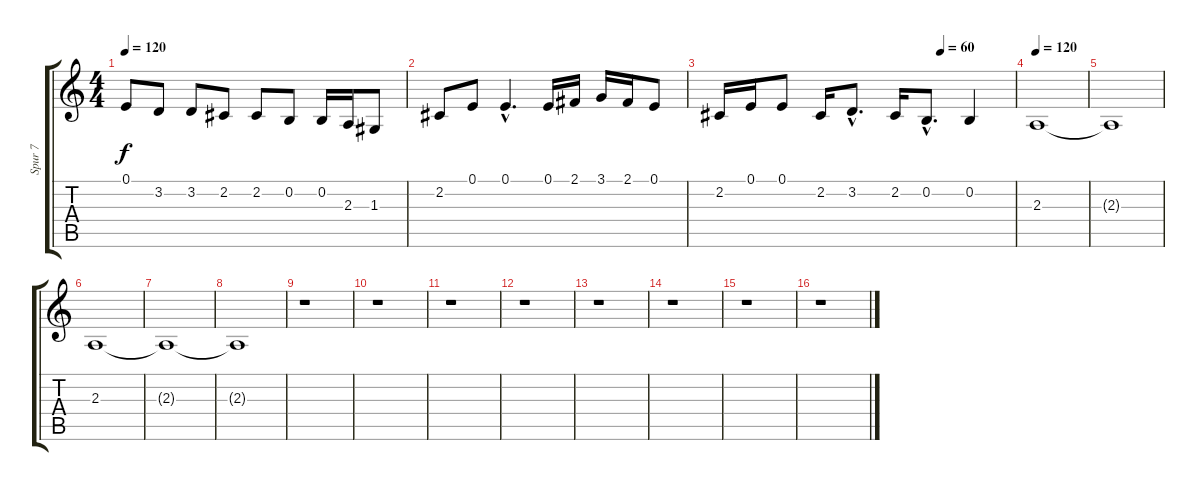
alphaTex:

\track ("Spur 7" "Spur 7") {instrument lead2sawtooth}
\staff {score tabs}
\tuning (E4 B3 G3 D3 A2 E2) {hide}
\ts (4 4)
\tempo 120
\clef g2
\ks c
0.1{t}.8{dy f} 3.2.8 3.2.8 2.2.8 2.2.8 0.2.8 0.2.16 2.3.16 1.3.8 |
2.2.8 0.1.8 0.1{hac}.4{d} 0.1.16 2.1.16 3.1.16 2.1.16 0.1.8 |
\tempo (60 0.75)
2.2.16 0.1.16 0.1.8 2.2.16 3.2{hac}.8{d} 2.2.16 0.2{hac}.8{d} 0.2.4 |
\tempo 120
2.3.1 |
2.3{t}.1 |
2.3.1 |
2.3{t}.1 |
2.3{t}.1 |
r.1 |
r.1 |
r.1 |
r.1 |
r.1 |
r.1 |
r.1 |
r.1
